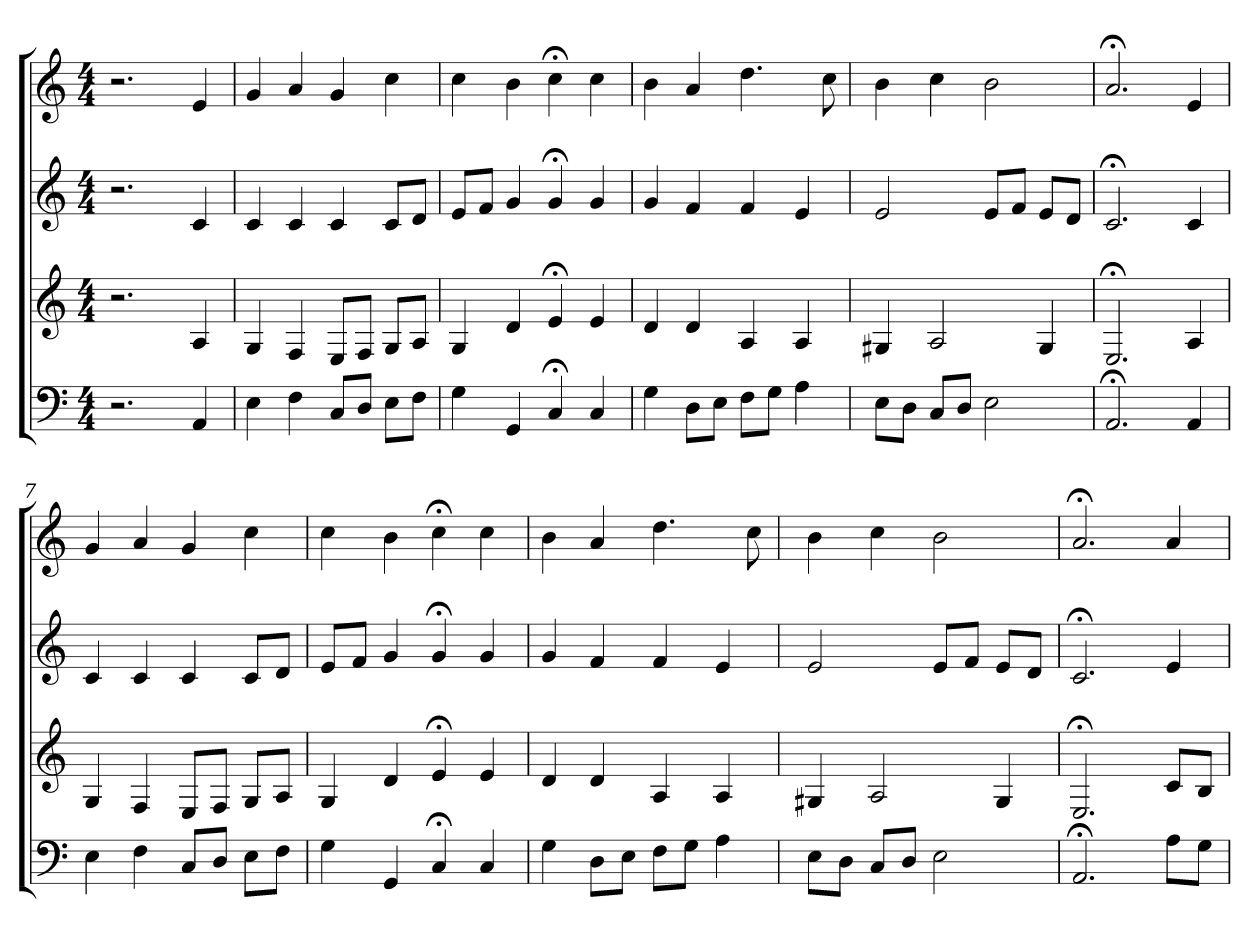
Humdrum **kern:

**kern	**kern	**kern	**kern
*part4	*part3	*part2	*part1
*staff4	*staff3	*staff2	*staff1
*clefF4	*clefG2	*clefG2	*clefG2
*k[]	*k[]	*k[]	*k[]
*C:	*C:	*C:	*a:
*M4/4	*M4/4	*M4/4	*M4/4
=1	=1	=1	=1
2.r	2.r	2.r	2.r
4AA	4A	4c	4e
=2	=2	=2	=2
4E	4G	4c	4g
4F	4F	4c	4a
8C/L	8E/L	4c	4g
8D/J	8F/J	.	.
8E\L	8G/L	8c/L	4cc
8F\J	8A/J	8d/J	.
=3	=3	=3	=3
4G	4G	8e/L	4cc
.	.	8f/J	.
4GG	4d	4g	4b
4C;<	4e;<	4g;<	4cc;<
4C	4e	4g	4cc
=4	=4	=4	=4
4G	4d	4g	4b
8D\L	4d	4f	4a
8E\J	.	.	.
8F\L	4A	4f	4.dd
8G\J	.	.	.
4A	4A	4e	.
.	.	.	8cc
=5	=5	=5	=5
8E\L	4G#X	2e	4b
8D\J	.	.	.
8C/L	2A	.	4cc
8D/J	.	.	.
2E	.	8e/L	2b
.	.	8f/J	.
.	4G#	8e/L	.
.	.	8d/J	.
=6	=6	=6	=6
2.AA;<	2.E;<	2.c;<	2.a;<
4AA	4A	4c	4e
=7	=7	=7	=7
4E	4G	4c	4g
4F	4F	4c	4a
8C/L	8E/L	4c	4g
8D/J	8F/J	.	.
8E\L	8G/L	8c/L	4cc
8F\J	8A/J	8d/J	.
=8	=8	=8	=8
4G	4G	8e/L	4cc
.	.	8f/J	.
4GG	4d	4g	4b
4C;<	4e;<	4g;<	4cc;<
4C	4e	4g	4cc
=9	=9	=9	=9
4G	4d	4g	4b
8D\L	4d	4f	4a
8E\J	.	.	.
8F\L	4A	4f	4.dd
8G\J	.	.	.
4A	4A	4e	.
.	.	.	8cc
=10	=10	=10	=10
8E\L	4G#X	2e	4b
8D\J	.	.	.
8C/L	2A	.	4cc
8D/J	.	.	.
2E	.	8e/L	2b
.	.	8f/J	.
.	4G#	8e/L	.
.	.	8d/J	.
=11	=11	=11	=11
2.AA;<	2.E;<	2.c;<	2.a;<
8A\L	8c/L	4e	4a
8G\J	8B/J	.	.
=	=	=	=
*-	*-	*-	*-
